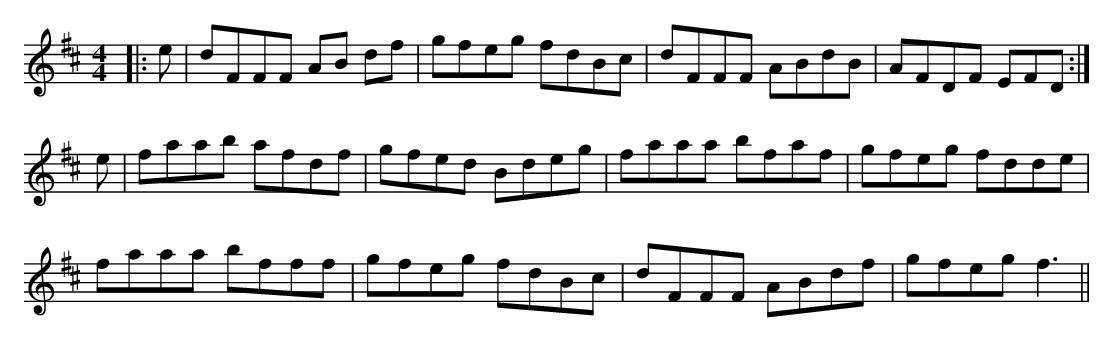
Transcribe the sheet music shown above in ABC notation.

X:1
M:4/4
K:D
|:e| dFFF AB df| gfeg fdBc| dFFF ABdB| AFDF EFD:|
e| faab afdf| gfed Bdeg| faaa bfaf| gfeg fdde|
 faaa bfff| gfeg fdBc| dFFF ABdf| gfeg f3||
